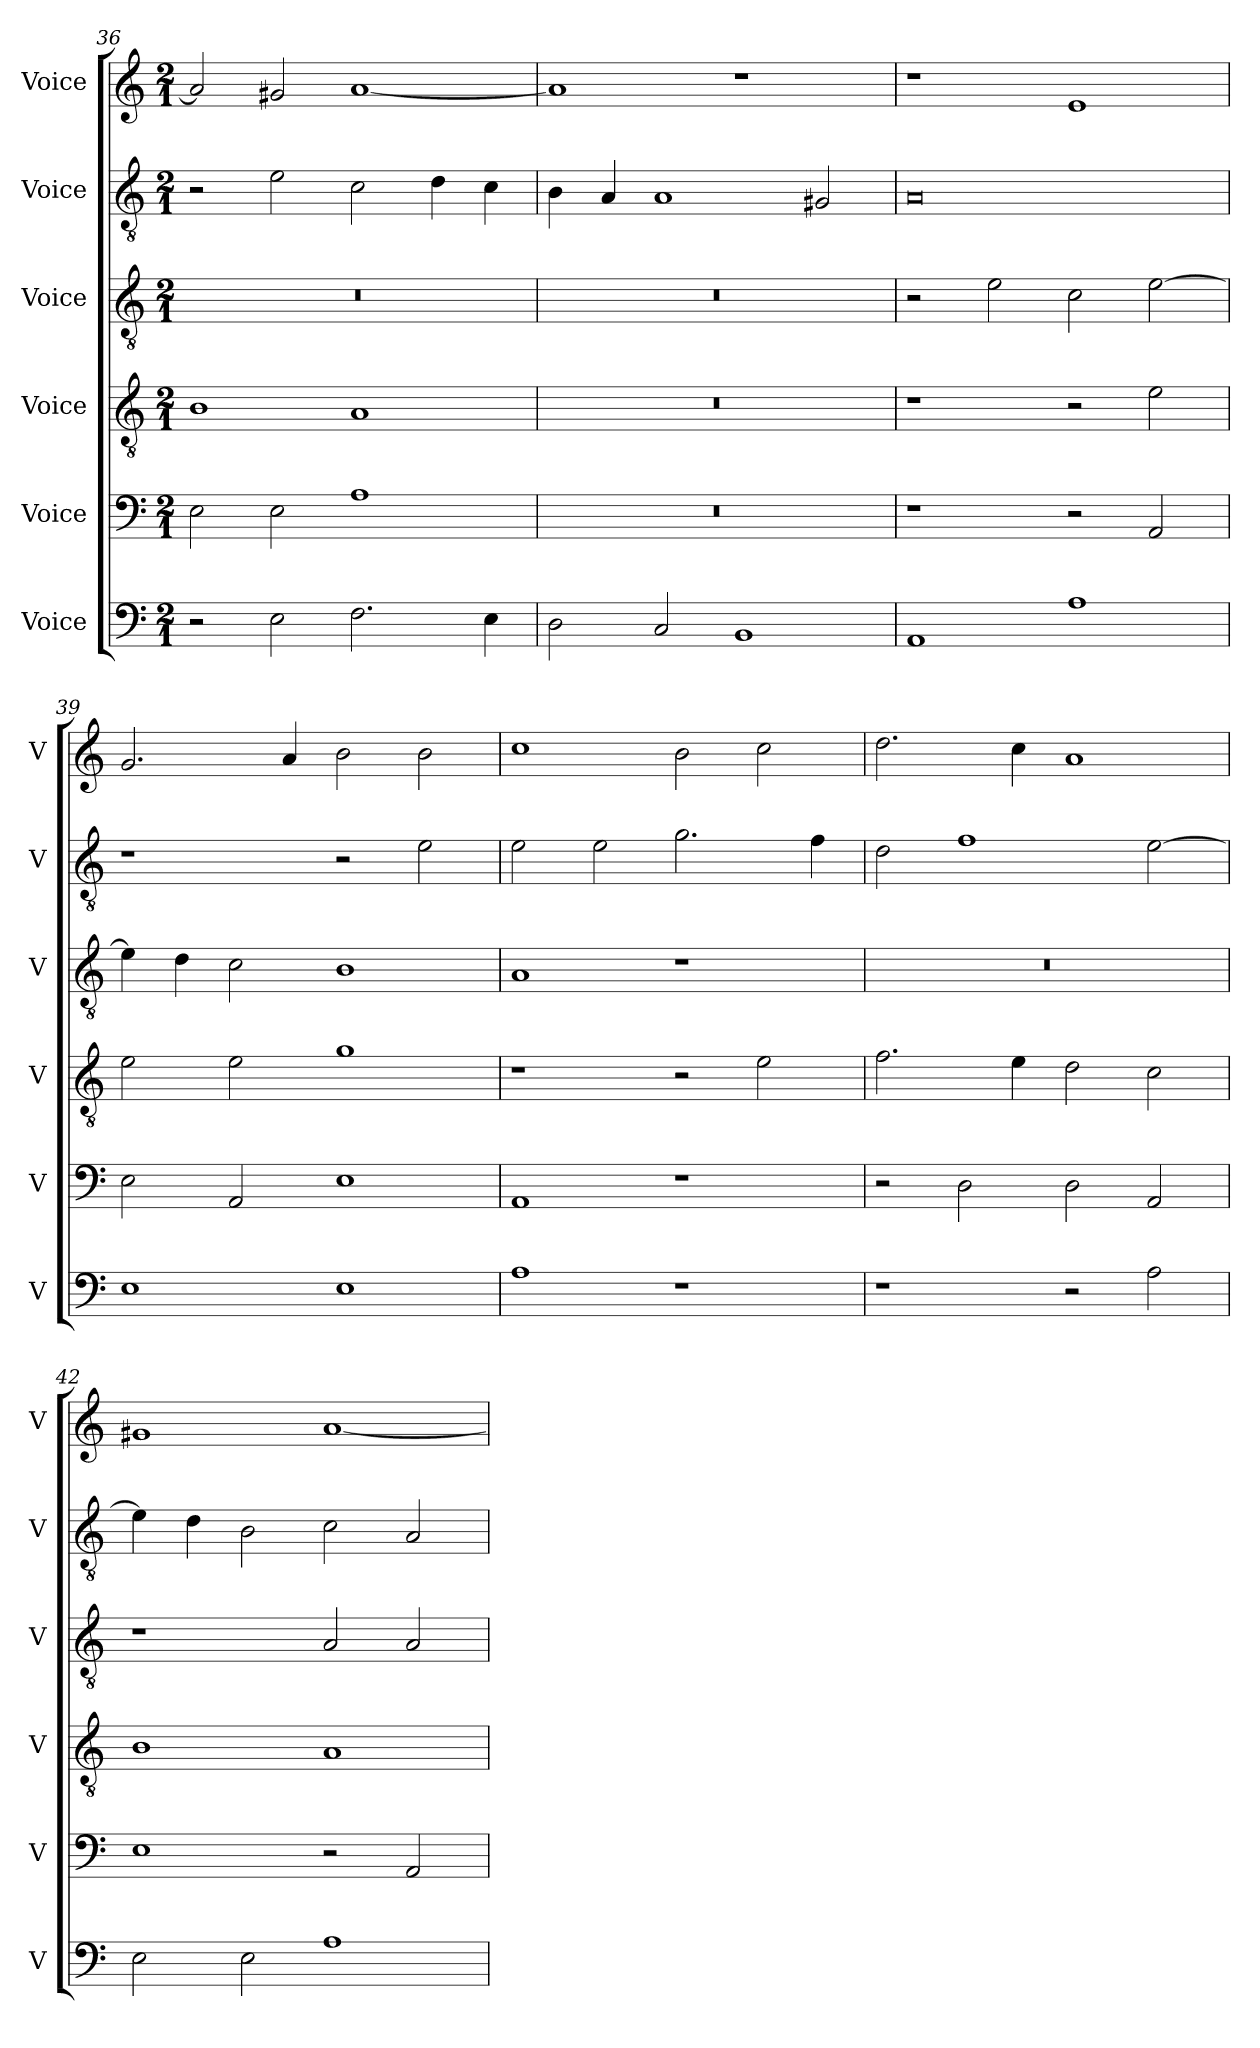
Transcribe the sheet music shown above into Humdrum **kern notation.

**kern	**kern	**kern	**kern	**kern	**kern
*part6	*part5	*part4	*part3	*part2	*part1
*staff6	*staff5	*staff4	*staff3	*staff2	*staff1
*I"Voice	*I"Voice	*I"Voice	*I"Voice	*I"Voice	*I"Voice
*I'V	*I'V	*I'V	*I'V	*I'V	*I'V
*clefF4	*clefF4	*clefGv2	*clefGv2	*clefGv2	*clefG2
*k[]	*k[]	*k[]	*k[]	*k[]	*k[]
*M2/1	*M2/1	*M2/1	*M2/1	*M2/1	*M2/1
=36	=36	=36	=36	=36	=36
2r	2E\	1B	0r	2r	2a/]
2E\	2E\	.	.	2e\	2g#X/
2.F\	1A	1A	.	2c\	[1a
.	.	.	.	4d\	.
4E\	.	.	.	4c\	.
!!LO:PB:g=z
=37	=37	=37	=37	=37	=37
2D\	0r	0r	0r	4B\	1a]
.	.	.	.	4A/	.
2C/	.	.	.	1A	.
1BB	.	.	.	.	1r
.	.	.	.	2G#X/	.
=38	=38	=38	=38	=38	=38
1AA	1r	1r	2r	0A	1r
.	.	.	2e\	.	.
1A	2r	2r	2c\	.	1e
.	2AA/	2e\	[2e\	.	.
=39	=39	=39	=39	=39	=39
1E	2E\	2e\	4e\]	1r	2.g/
.	.	.	4d\	.	.
.	2AA/	2e\	2c\	.	.
.	.	.	.	.	4a/
1E	1E	1g	1B	2r	2b\
.	.	.	.	2e\	2b\
=40	=40	=40	=40	=40	=40
1A	1AA	1r	1A	2e\	1cc
.	.	.	.	2e\	.
1r	1r	2r	1r	2.g\	2b\
.	.	2e\	.	.	2cc\
.	.	.	.	4f\	.
!!LO:LB:g=z
=41	=41	=41	=41	=41	=41
1r	2r	2.f\	0r	2d\	2.dd\
.	2D\	.	.	1f	.
.	.	4e\	.	.	4cc\
2r	2D\	2d\	.	.	1a
2A\	2AA/	2c\	.	[2e\	.
=42	=42	=42	=42	=42	=42
2E\	1E	1B	1r	4e\]	1g#X
.	.	.	.	4d\	.
2E\	.	.	.	2B\	.
1A	2r	1A	2A/	2c\	[1a
.	2AA/	.	2A/	2A/	.
=	=	=	=	=	=
*-	*-	*-	*-	*-	*-
